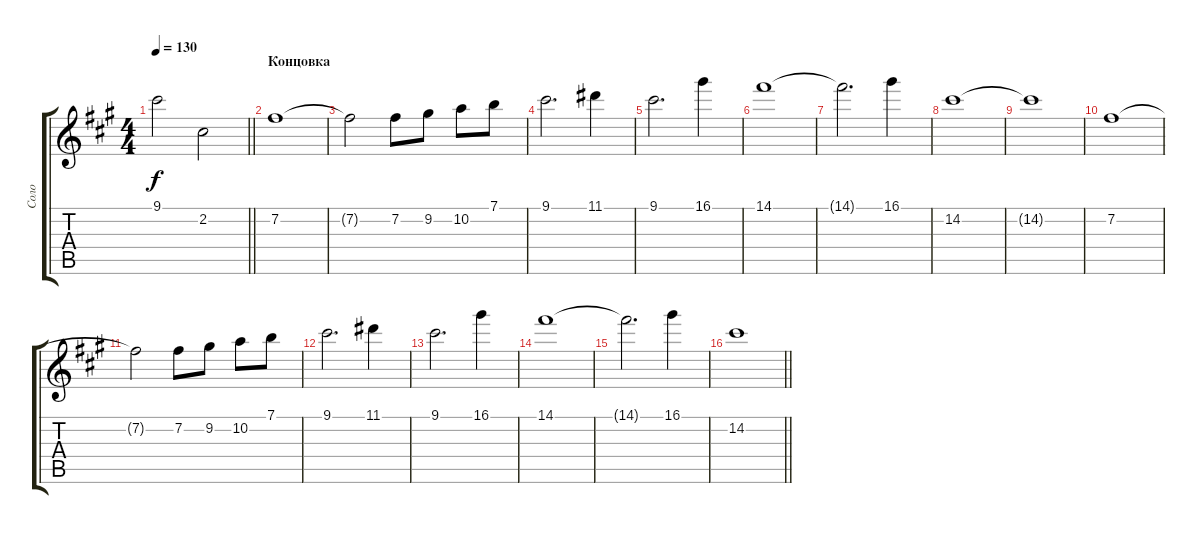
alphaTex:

\track ("Соло" "Соло") {solo instrument distortionguitar}
\staff {score tabs}
\tuning (E4 B3 G3 D3 A2 E2) {hide}
\ts (4 4)
\tempo 130
\clef g2
\barLineRight lightlight
\ks f#minor
9.1.2{dy f} 2.2.2 |
\section ("" "Концовка")
7.2.1{volume 16 instrument distortionguitar} |
7.2{t}.2 7.2.8 9.2.8 10.2.8 7.1.8 |
9.1.2{d} 11.1.4 |
9.1.2{d} 16.1.4 |
14.1.1 |
14.1{t}.2{d} 16.1.4 |
14.2.1 |
14.2{t}.1 |
7.2.1 |
7.2{t}.2 7.2.8 9.2.8 10.2.8 7.1.8 |
9.1.2{d} 11.1.4 |
9.1.2{d} 16.1.4 |
14.1.1 |
14.1{t}.2{d} 16.1.4 |
\barLineRight lightlight
14.2.1
